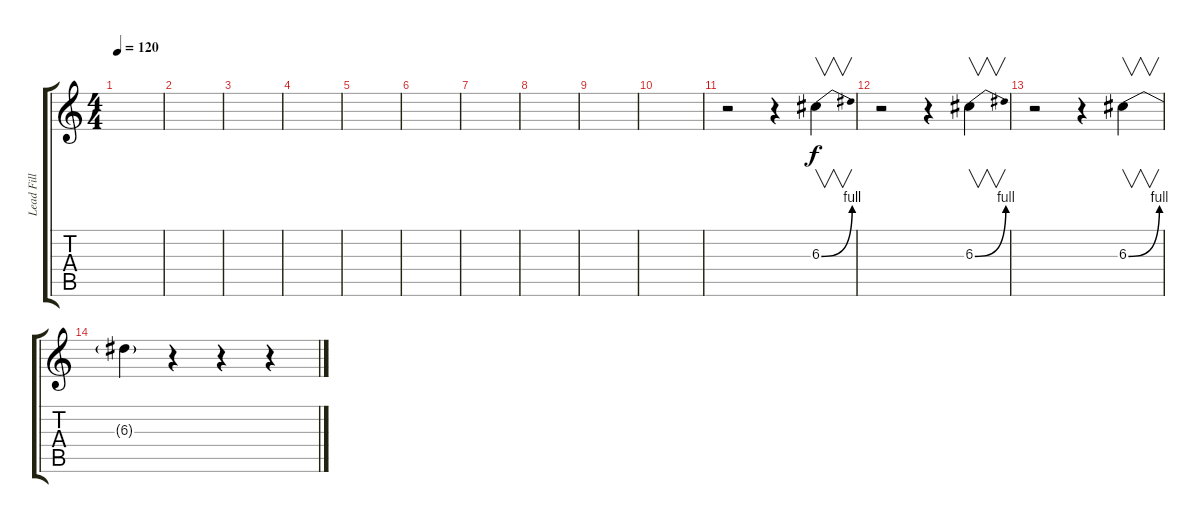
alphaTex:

\track ("Lead Fill" "Lead Fill") {instrument distortionguitar}
\staff {score tabs}
\tuning (E4 B3 G3 D3 A2 E2) {hide}
\ts (4 4)
\tempo 120
\clef g2
\ks c
|
|
|
|
|
|
|
|
|
|
r.2{volume 14} r.4 6.3{be (bend 0 0 60 4)}.4{v} |
r.2 r.4 6.3{be (bend 0 0 60 4)}.4{v} |
r.2 r.4 6.3{be (bend 0 0 60 4)}.4{v} |
6.3{t}.4 r.4 r.4 r.4
